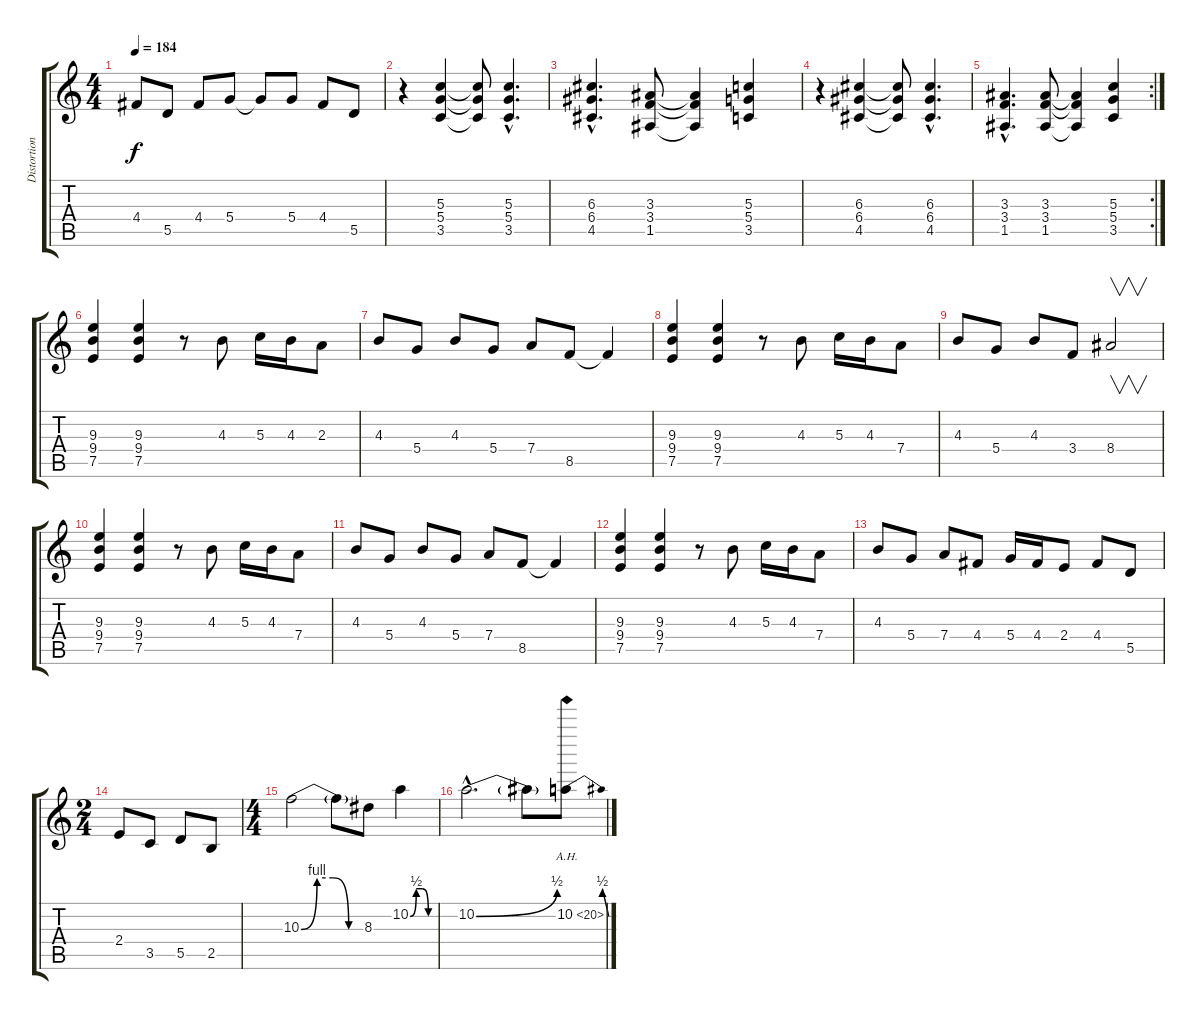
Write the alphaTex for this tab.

\track ("Distortion Guitar" "Distortion") {instrument distortionguitar}
\staff {score tabs}
\tuning (E4 B3 G3 D3 A2 E2) {hide}
\ts (4 4)
\tempo 184
\clef g2
\ks c
4.4.8{dy f} 5.5.8 4.4.8 5.4.8 5.4{t}.8 5.4.8 4.4.8 5.5.8 |
r.4 (5.3 5.4 3.5).4 (5.3{t} 5.4{t} 3.5{t}).8 (5.3{hac} 5.4{hac} 3.5{hac}).4{d} |
(6.3{hac} 6.4{hac} 4.5{hac}).4{d} (3.3 3.4 1.5).8 (3.3{t} 3.4{t} 1.5{t}).4 (5.3 5.4 3.5).4 |
r.4 (6.3 6.4 4.5).4 (6.3{t} 6.4{t} 4.5{t}).8 (6.3{hac} 6.4{hac} 4.5{hac}).4{d} |
\rc 2
(3.3{hac} 3.4{hac} 1.5{hac}).4{d} (3.3 3.4 1.5).8 (3.3{t} 3.4{t} 1.5{t}).4 (5.3 5.4 3.5).4 |
(9.3 9.4 7.5).4 (9.3 9.4 7.5).4 r.8 4.3.8 5.3.16 4.3.16 2.3.8 |
4.3.8 5.4.8 4.3.8 5.4.8 7.4.8 8.5.8 8.5{t}.4 |
(9.3 9.4 7.5).4 (9.3 9.4 7.5).4 r.8 4.3.8 5.3.16 4.3.16 7.4.8 |
4.3.8 5.4.8 4.3.8 3.4.8 8.4.2{v} |
(9.3 9.4 7.5).4 (9.3 9.4 7.5).4 r.8 4.3.8 5.3.16 4.3.16 7.4.8 |
4.3.8 5.4.8 4.3.8 5.4.8 7.4.8 8.5.8 8.5{t}.4 |
(9.3 9.4 7.5).4 (9.3 9.4 7.5).4 r.8 4.3.8 5.3.16 4.3.16 7.4.8 |
4.3.8 5.4.8 7.4.8 4.4.8 5.4.16 4.4.16 2.4.8 4.4.8 5.5.8 |
\ts (2 4)
2.4.8 3.5.8 5.5.8 2.5.8 |
\ts (4 4)
10.3{be (custom 0 0 15 4 30 4 45 0 60 0)}.2 10.3{t}.8 8.3.8 10.2{be (custom 0 0 15 2 30 2 45 0 60 0)}.4 |
10.2{be (bend 0 0 60 2) hac}.2{d} 10.2{t}.8 10.2{be (bend 0 0 60 2) ah 10}.8
